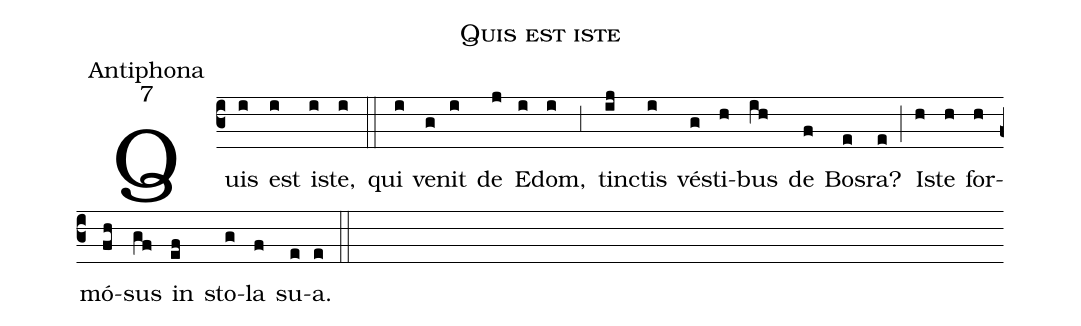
name:Quis est iste;
office-part:Antiphona;
mode:7;
%%
(c3) Quis(i) est(i) i(i)ste,(i) (::)
qui(i) ve(g)nit(i) de(j) E(i)dom,(i) (,3) tin(ij)ctis(i) vé(g)sti(h)bus(ih) de(f) Bos(e)ra?(e) (;) I(h)ste(h) for(h)mó(fh)sus(gf) in(ef) sto(g)la(f) su(e)a.(e) (::)
